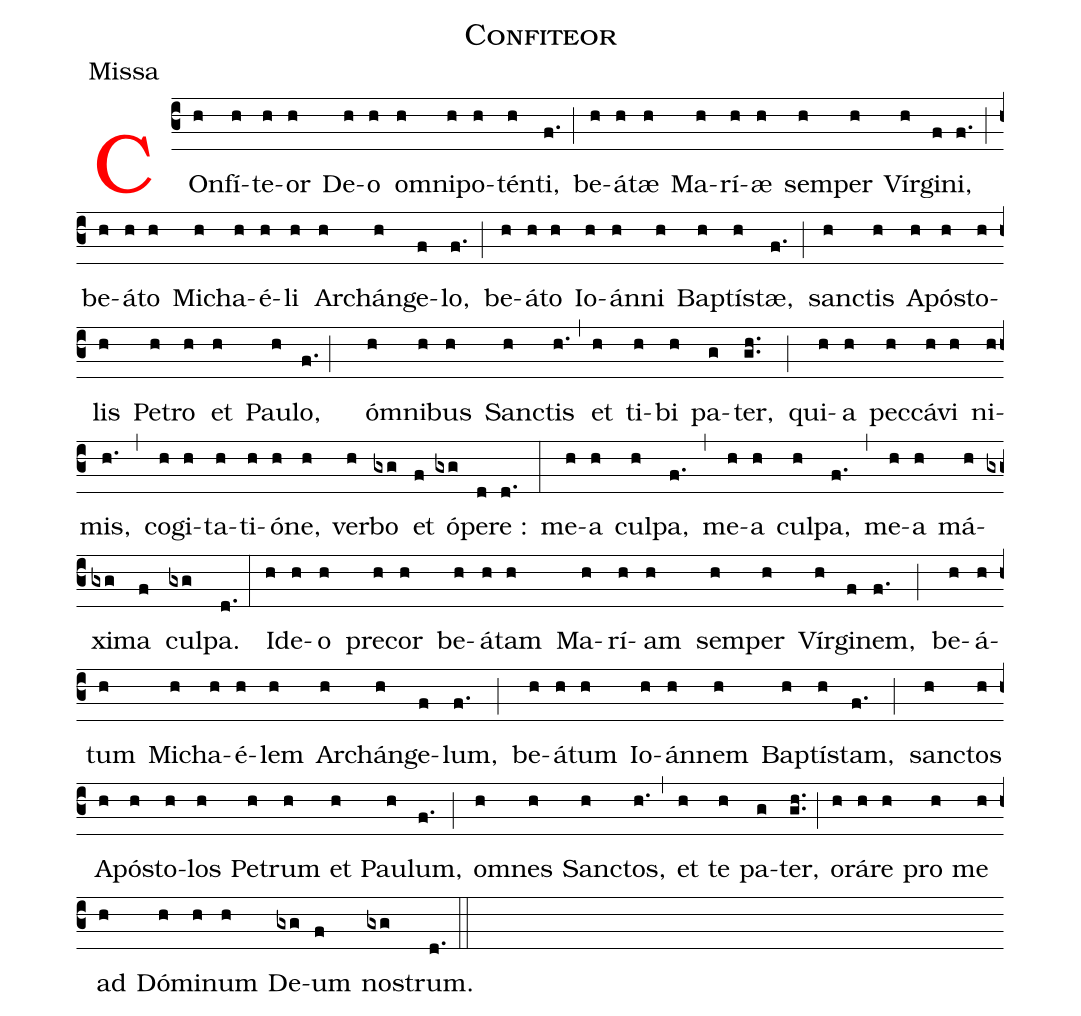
name:Confiteor;
office-part:Missa;
%%
(c3) <v>\red C</v>On(h)fí(h)te(h)or(h) De(h)o(h) om(h)ni(h)po(h)tén(h)ti,(f.) (;) be(h)á(h)tæ(h) Ma(h)rí(h)æ(h) sem(h)per(h) Vír(h)gi(f)ni,(f.) (;) be(h)á(h)to(h) Mi(h)cha(h)é(h)li(h) Arch(h)án(h)ge(f)lo,(f.) (;) be(h)á(h)to(h) Io(h)án(h)ni(h) Bap(h)tís(h)tæ,(f.) (;) san(h)ctis(h) A(h)pó(h)sto(h)lis(h) Pe(h)tro(h) et(h) Pau(h)lo,(f.) (;) () ó(h)mni(h)bus(h) San(h)ctis(h.) (,) et(h) ti(h)bi(h) pa(g)ter,(gh..) (;) qui(h)a(h) pec(h)cá(h)vi(h) ni(h)mis,(h.) (,) co(h)gi(h)ta(h)ti(h)ó(h)ne,(h) ver(h)bo(gxg) et(f) ó(gxg)pe(d)re :(d.) (:)
me(h)a(h) cul(h)pa,(f.) (,) me(h)a(h) cul(h)pa,(f.) (,) me(h)a(h) má(h)xi(gxg)ma(f) cul(gxg)pa.(d.) (:)
I(h)de(h)o(h) pre(h)cor(h) be(h)á(h)tam(h) Ma(h)rí(h)am(h) sem(h)per(h) Vír(h)gi(f)nem,(f.) (;) be(h)á(h)tum(h) Mi(h)cha(h)é(h)lem(h) Arch(h)án(h)ge(f)lum,(f.) (;) be(h)á(h)tum(h) Io(h)án(h)nem(h) Bap(h)tís(h)tam,(f.) (;) san(h)ctos(hz) A(h)pó(h)sto(h)los(h) Pe(h)trum(h) et(h) Pau(h)lum,(f.) (;) o(h)mnes(h) Sanc(h)tos,(h.) (,) et(h) te(h) pa(g)ter,(gh..) (;) o(h)rá(h)re(h) pro(h) me(h) ad(h) Dó(h)mi(h)num(h) De(gxg)um(f) nos(gxg)trum.(d.) (::)
